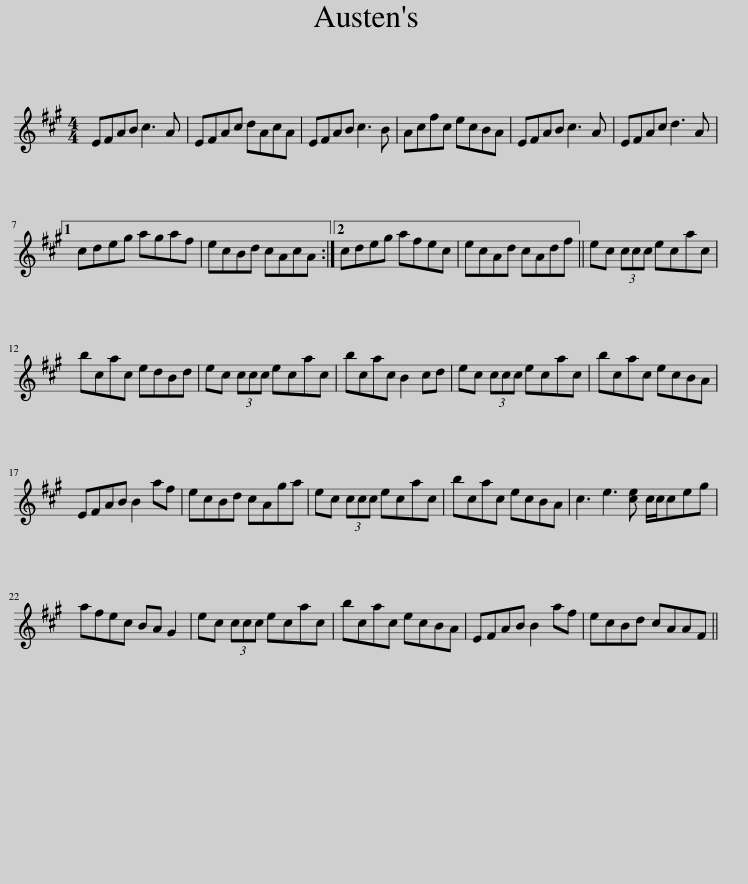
X:1
L:1/8
M:4/4
I:linebreak $
K:A
V:1 treble
V:1
 EFAB c3 A | EFAc dAcA | EFAB c3 B | Acfc ecBA | EFAB c3 A | %5
 EFAc d3 A |1$ cdeg agaf | ecBd cAcA :|2 cdeg afec | ecAd cAdf || %10
 ec (3ccc ecac |$ bcac edBd | ec (3ccc ecac | bcac B2 cd | ec (3ccc ecac | %15
 bcac ecBA |$ EFAB B2 af | ecBd cAga | ec (3ccc ecac | bcac ecBA | %20
 c3 e3 [ce] c/c/ceg |$ afec BA G2 | ec (3ccc ecac | bcac ecBA | EFAB B2 af | %25
 ecBd cAAF || %26
